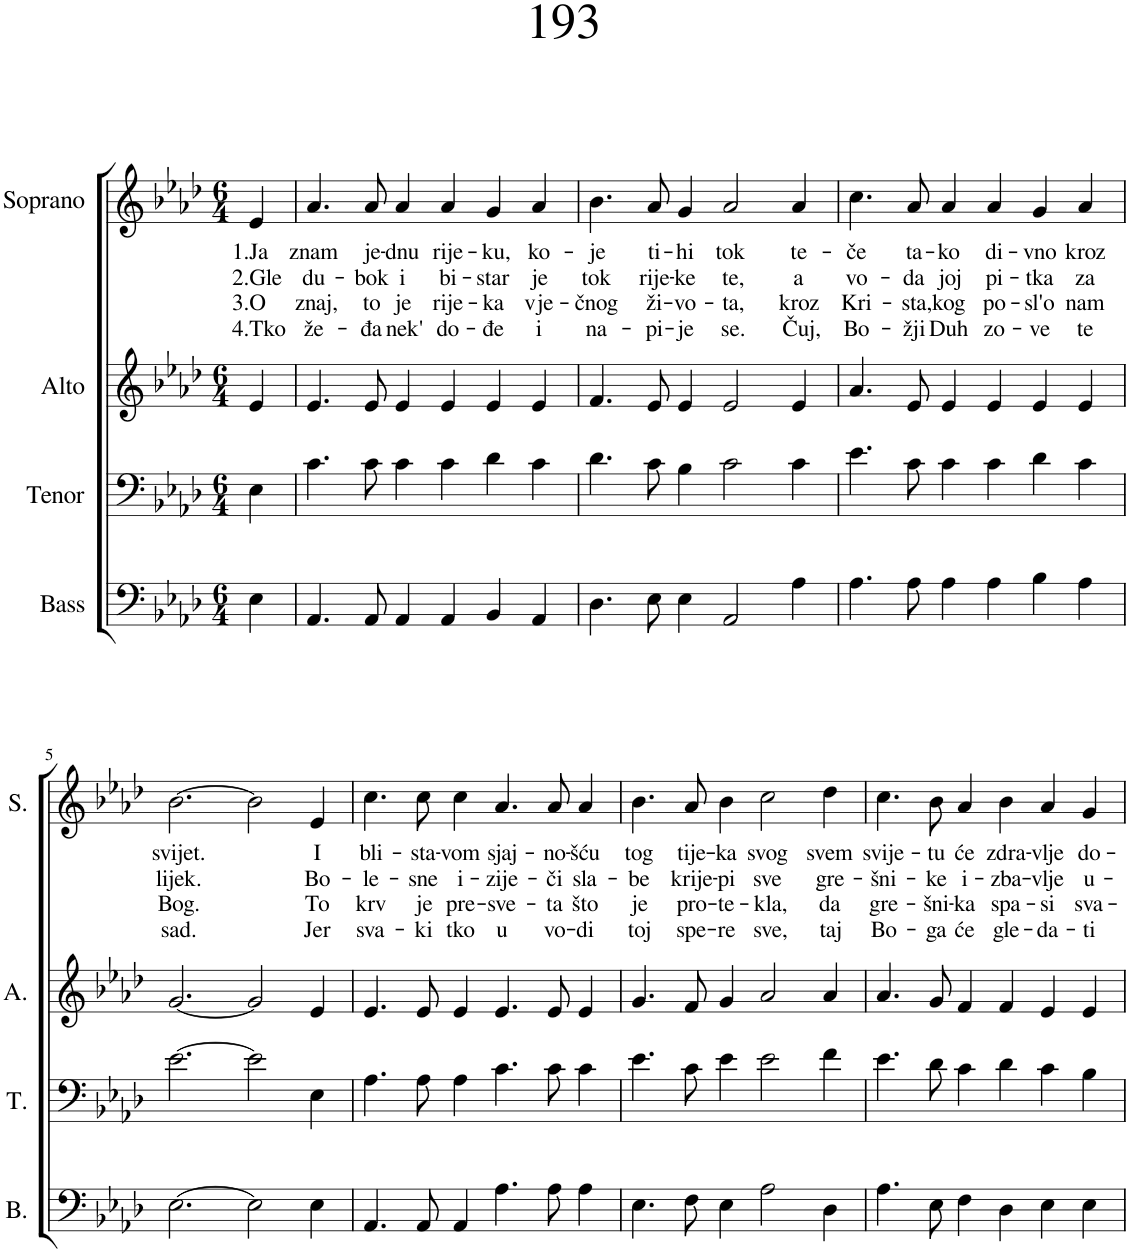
**kern	**kern	**kern	**kern	**text	**text	**text	**text
*part4	*part3	*part2	*part1	*part1	*part1	*part1	*part1
*staff4	*staff3	*staff2	*staff1	*staff1	*staff1	*staff1	*staff1
*I"Bass	*I"Tenor	*I"Alto	*I"Soprano	*	*	*	*
*I'B.	*I'T.	*I'A.	*I'S.	*	*	*	*
*clefF4	*clefF4	*clefG2	*clefG2	*	*	*	*
*k[b-e-a-d-]	*k[b-e-a-d-]	*k[b-e-a-d-]	*k[b-e-a-d-]	*	*	*	*
*M6/4	*M6/4	*M6/4	*M6/4	*	*	*	*
=1	=1	=1	=1	=1	=1	=1	=1
!	!	!	!	!LO:LY:b	!LO:LY:b	!LO:LY:b	!LO:LY:b
4E-\	4E-\	4e-/	4e-/	1.Ja	2.Gle	3.O	4.Tko
=2	=2	=2	=2	=2	=2	=2	=2
!	!	!	!	!LO:LY:b	!LO:LY:b	!LO:LY:b	!LO:LY:b
4.AA-/	4.c\	4.e-/	4.a-/	znam	du-	znaj,	že-
!	!	!	!	!LO:LY:b	!LO:LY:b	!LO:LY:b	!LO:LY:b
8AA-/	8c\	8e-/	8a-/	je-	-bok	to	-đa
!	!	!	!	!LO:LY:b	!LO:LY:b	!LO:LY:b	!LO:LY:b
4AA-/	4c\	4e-/	4a-/	-dnu	i	je	nek'
!	!	!	!	!LO:LY:b	!LO:LY:b	!LO:LY:b	!LO:LY:b
4AA-/	4c\	4e-/	4a-/	rije-	bi-	rije-	do-
!	!	!	!	!LO:LY:b	!LO:LY:b	!LO:LY:b	!LO:LY:b
4BB-/	4d-\	4e-/	4g/	-ku,	-star	-ka	-đe
!	!	!	!	!LO:LY:b	!LO:LY:b	!LO:LY:b	!LO:LY:b
4AA-/	4c\	4e-/	4a-/	ko-	je	vje-	i
=3	=3	=3	=3	=3	=3	=3	=3
!	!	!	!	!LO:LY:b	!LO:LY:b	!LO:LY:b	!LO:LY:b
4.D-\	4.d-\	4.f/	4.b-\	-je	tok	-čnog	na-
!	!	!	!	!LO:LY:b	!LO:LY:b	!LO:LY:b	!LO:LY:b
8E-\	8c\	8e-/	8a-/	ti-	rije-	ži-	-pi-
!	!	!	!	!LO:LY:b	!LO:LY:b	!LO:LY:b	!LO:LY:b
4E-\	4B-\	4e-/	4g/	-hi	-ke	-vo-	-je
!	!	!	!	!LO:LY:b	!LO:LY:b	!LO:LY:b	!LO:LY:b
2AA-/	2c\	2e-/	2a-/	tok	te,	-ta,	se.
!	!	!	!	!LO:LY:b	!LO:LY:b	!LO:LY:b	!LO:LY:b
4A-\	4c\	4e-/	4a-/	te-	a	kroz	Čuj,
=4	=4	=4	=4	=4	=4	=4	=4
!	!	!	!	!LO:LY:b	!LO:LY:b	!LO:LY:b	!LO:LY:b
4.A-\	4.e-\	4.a-/	4.cc\	-če	vo-	Kri-	Bo-
!	!	!	!	!LO:LY:b	!LO:LY:b	!LO:LY:b	!LO:LY:b
8A-\	8c\	8e-/	8a-/	ta-	-da	-sta,	-žji
!	!	!	!	!LO:LY:b	!LO:LY:b	!LO:LY:b	!LO:LY:b
4A-\	4c\	4e-/	4a-/	-ko	joj	kog	Duh
!	!	!	!	!LO:LY:b	!LO:LY:b	!LO:LY:b	!LO:LY:b
4A-\	4c\	4e-/	4a-/	di-	pi-	po-	zo-
!	!	!	!	!LO:LY:b	!LO:LY:b	!LO:LY:b	!LO:LY:b
4B-\	4d-\	4e-/	4g/	-vno	-tka	-sl'o	-ve
!	!	!	!	!LO:LY:b	!LO:LY:b	!LO:LY:b	!LO:LY:b
4A-\	4c\	4e-/	4a-/	kroz	za	nam	te
!!LO:LB:g=z
=5	=5	=5	=5	=5	=5	=5	=5
!	!	!	!	!LO:LY:b	!LO:LY:b	!LO:LY:b	!LO:LY:b
[2.E-\	[2.e-\	[2.g/	[2.b-\	svijet.	lijek.	Bog.	sad.
2E-\]	2e-\]	2g/]	2b-\]	.	.	.	.
!	!	!	!	!LO:LY:b	!LO:LY:b	!LO:LY:b	!LO:LY:b
4E-\	4E-\	4e-/	4e-/	I	Bo-	To	Jer
=6	=6	=6	=6	=6	=6	=6	=6
!	!	!	!	!LO:LY:b	!LO:LY:b	!LO:LY:b	!LO:LY:b
4.AA-/	4.A-\	4.e-/	4.cc\	bli-	-le-	krv	sva-
!	!	!	!	!LO:LY:b	!LO:LY:b	!LO:LY:b	!LO:LY:b
8AA-/	8A-\	8e-/	8cc\	-sta-	-sne	je	-ki
!	!	!	!	!LO:LY:b	!LO:LY:b	!LO:LY:b	!LO:LY:b
4AA-/	4A-\	4e-/	4cc\	-vom	i-	pre-	tko
!	!	!	!	!LO:LY:b	!LO:LY:b	!LO:LY:b	!LO:LY:b
4.A-\	4.c\	4.e-/	4.a-/	sjaj-	-zije-	-sve-	u
!	!	!	!	!LO:LY:b	!LO:LY:b	!LO:LY:b	!LO:LY:b
8A-\	8c\	8e-/	8a-/	-no-	-či	-ta	vo-
!	!	!	!	!LO:LY:b	!LO:LY:b	!LO:LY:b	!LO:LY:b
4A-\	4c\	4e-/	4a-/	-šću	sla-	što	-di
=7	=7	=7	=7	=7	=7	=7	=7
!	!	!	!	!LO:LY:b	!LO:LY:b	!LO:LY:b	!LO:LY:b
4.E-\	4.e-\	4.g/	4.b-\	tog	-be	je	toj
!	!	!	!	!LO:LY:b	!LO:LY:b	!LO:LY:b	!LO:LY:b
8F\	8c\	8f/	8a-/	tije-	krije-	pro-	spe-
!	!	!	!	!LO:LY:b	!LO:LY:b	!LO:LY:b	!LO:LY:b
4E-\	4e-\	4g/	4b-\	-ka	-pi	-te-	-re
!	!	!	!	!LO:LY:b	!LO:LY:b	!LO:LY:b	!LO:LY:b
2A-\	2e-\	2a-/	2cc\	svog	sve	-kla,	sve,
!	!	!	!	!LO:LY:b	!LO:LY:b	!LO:LY:b	!LO:LY:b
4D-\	4f\	4a-/	4dd-\	svem	gre-	da	taj
=8	=8	=8	=8	=8	=8	=8	=8
!	!	!	!	!LO:LY:b	!LO:LY:b	!LO:LY:b	!LO:LY:b
4.A-\	4.e-\	4.a-/	4.cc\	svije-	-šni-	gre-	Bo-
!	!	!	!	!LO:LY:b	!LO:LY:b	!LO:LY:b	!LO:LY:b
8E-\	8d-\	8g/	8b-\	-tu	-ke	-šni-	-ga
!	!	!	!	!LO:LY:b	!LO:LY:b	!LO:LY:b	!LO:LY:b
4F\	4c\	4f/	4a-/	će	i-	-ka	će
!	!	!	!	!LO:LY:b	!LO:LY:b	!LO:LY:b	!LO:LY:b
4D-\	4d-\	4f/	4b-\	zdra-	-zba-	spa-	gle-
!	!	!	!	!LO:LY:b	!LO:LY:b	!LO:LY:b	!LO:LY:b
4E-\	4c\	4e-/	4a-/	-vlje	-vlje	-si	-da-
!	!	!	!	!LO:LY:b	!LO:LY:b	!LO:LY:b	!LO:LY:b
4E-\	4B-\	4e-/	4g/	do-	u-	sva-	-ti
=	=	=	=	=	=	=	=
*-	*-	*-	*-	*-	*-	*-	*-
